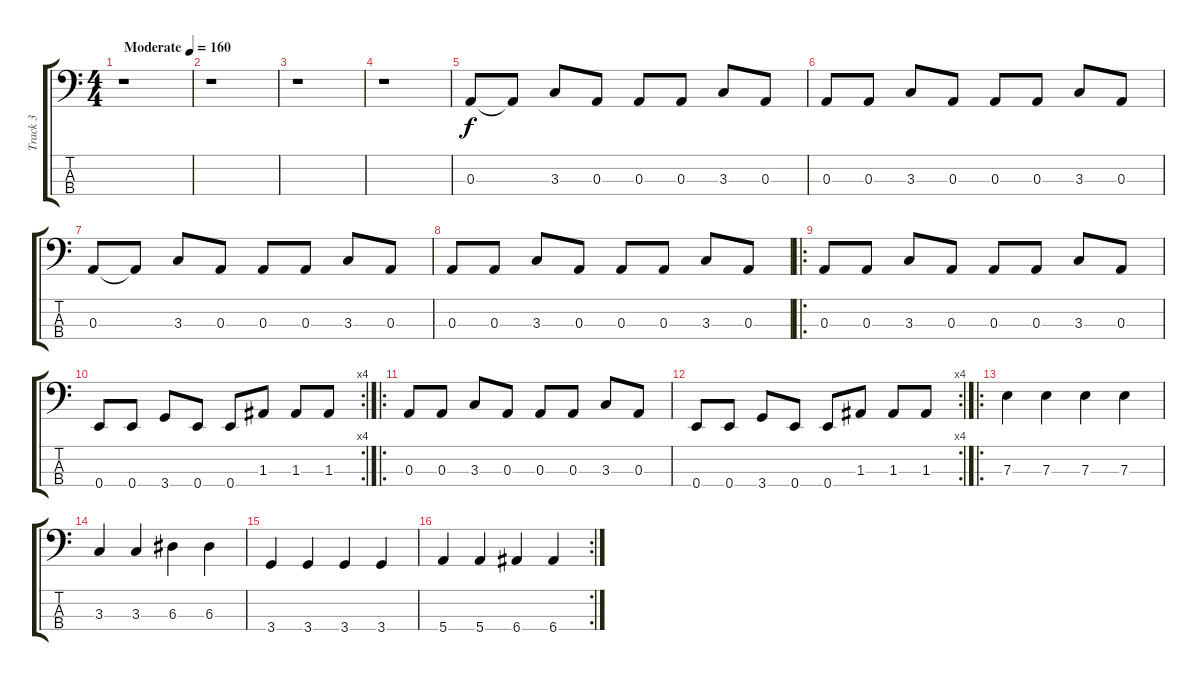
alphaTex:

\track ("Track 3" "Track 3") {instrument electricbasspick}
\staff {score tabs}
\tuning (G2 D2 A1 E1) {hide}
\ts (4 4)
\tempo (160 "Moderate")
\clef f4
\ks c
r.1{dy f instrument electricbasspick} |
r.1 |
r.1 |
r.1 |
0.3.8 0.3{t}.8 3.3.8 0.3.8 0.3.8 0.3.8 3.3.8 0.3.8 |
0.3.8 0.3.8 3.3.8 0.3.8 0.3.8 0.3.8 3.3.8 0.3.8 |
0.3.8 0.3{t}.8 3.3.8 0.3.8 0.3.8 0.3.8 3.3.8 0.3.8 |
0.3.8 0.3.8 3.3.8 0.3.8 0.3.8 0.3.8 3.3.8 0.3.8 |
\ro
0.3.8 0.3.8 3.3.8 0.3.8 0.3.8 0.3.8 3.3.8 0.3.8 |
\rc 4
0.4.8 0.4.8 3.4.8 0.4.8 0.4.8 1.3.8 1.3.8 1.3.8 |
\ro
0.3.8 0.3.8 3.3.8 0.3.8 0.3.8 0.3.8 3.3.8 0.3.8 |
\rc 4
0.4.8 0.4.8 3.4.8 0.4.8 0.4.8 1.3.8 1.3.8 1.3.8 |
\ro
7.3.4 7.3.4 7.3.4 7.3.4 |
3.3.4 3.3.4 6.3.4 6.3.4 |
3.4.4 3.4.4 3.4.4 3.4.4 |
\rc 2
5.4.4 5.4.4 6.4.4 6.4.4
